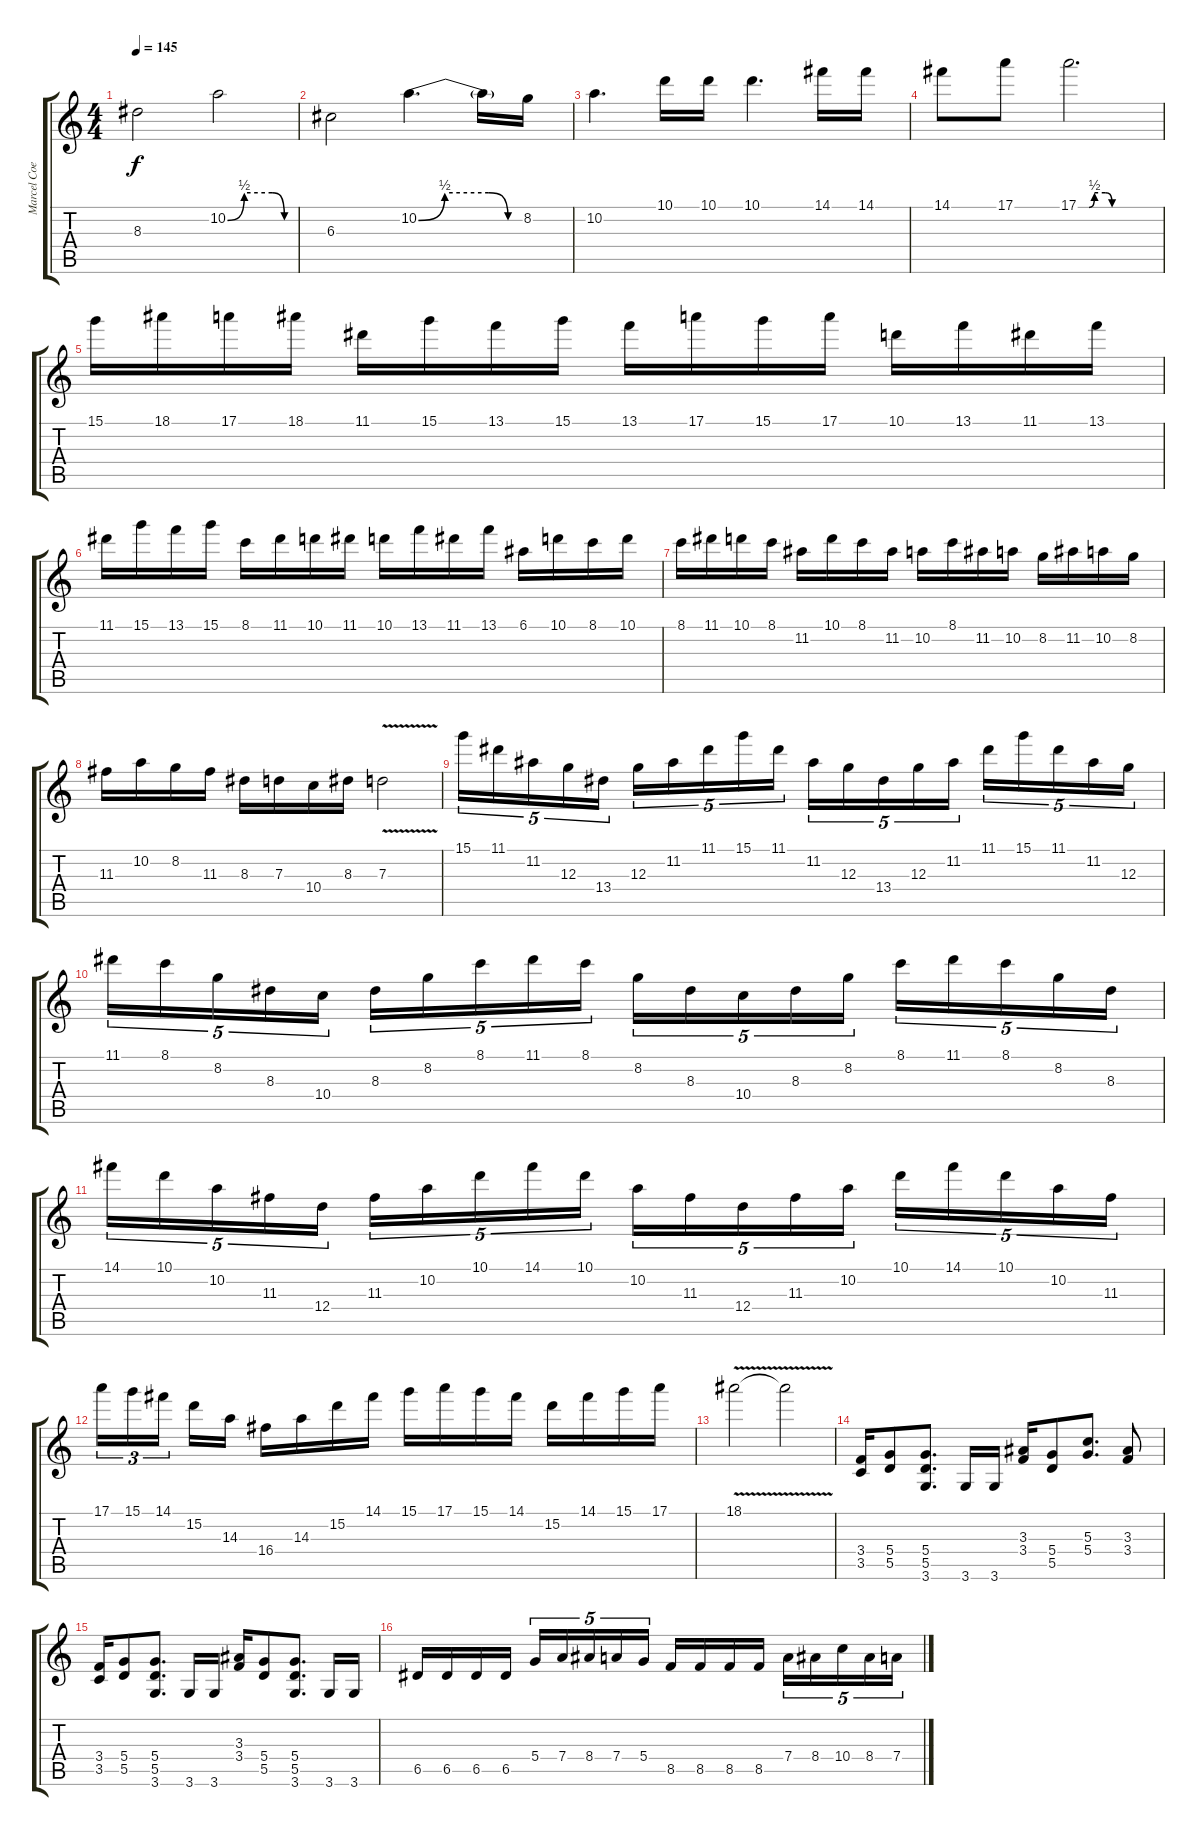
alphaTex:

\track ("Marcel Coenen" "Marcel Coe") {instrument distortionguitar}
\staff {score tabs}
\tuning (E4 B3 G3 D3 A2 E2) {hide}
\ts (4 4)
\tempo 145
\clef g2
\ks c
8.3.2{dy f} 10.2{be (custom 0 0 15 2 40 2 51 0 60 0)}.2 |
6.3.2 10.2{be (custom 0 0 15 2 40 2 51 0 60 0)}.4{d} 10.2{t}.16 8.2.16 |
10.2.4{d} 10.1.16 10.1.16 10.1.4{d} 14.1.16 14.1.16 |
14.1.8 17.1.8 17.1{be (custom 0 0 8 0 12 2 20 2 25 0 30 0 60 0)}.2{d} |
15.1.16 18.1.16 17.1.16 18.1.16 11.1.16 15.1.16 13.1.16 15.1.16 13.1.16 17.1.16 15.1.16 17.1.16 10.1.16 13.1.16 11.1.16 13.1.16 |
11.1.16 15.1.16 13.1.16 15.1.16 8.1.16 11.1.16 10.1.16 11.1.16 10.1.16 13.1.16 11.1.16 13.1.16 6.1.16 10.1.16 8.1.16 10.1.16 |
8.1.16 11.1.16 10.1.16 8.1.16 11.2.16 10.1.16 8.1.16 11.2.16 10.2.16 8.1.16 11.2.16 10.2.16 8.2.16 11.2.16 10.2.16 8.2.16 |
11.3.16 10.2.16 8.2.16 11.3.16 8.3.16 7.3.16 10.4.16 8.3.16 7.3{v}.2 |
15.1.16{tu (5 4)} 11.1.16{tu (5 4)} 11.2.16{tu (5 4)} 12.3.16{tu (5 4)} 13.4.16{tu (5 4)} 12.3.16{tu (5 4)} 11.2.16{tu (5 4)} 11.1.16{tu (5 4)} 15.1.16{tu (5 4)} 11.1.16{tu (5 4)} 11.2.16{tu (5 4)} 12.3.16{tu (5 4)} 13.4.16{tu (5 4)} 12.3.16{tu (5 4)} 11.2.16{tu (5 4)} 11.1.16{tu (5 4)} 15.1.16{tu (5 4)} 11.1.16{tu (5 4)} 11.2.16{tu (5 4)} 12.3.16{tu (5 4)} |
11.1.16{tu (5 4)} 8.1.16{tu (5 4)} 8.2.16{tu (5 4)} 8.3.16{tu (5 4)} 10.4.16{tu (5 4)} 8.3.16{tu (5 4)} 8.2.16{tu (5 4)} 8.1.16{tu (5 4)} 11.1.16{tu (5 4)} 8.1.16{tu (5 4)} 8.2.16{tu (5 4)} 8.3.16{tu (5 4)} 10.4.16{tu (5 4)} 8.3.16{tu (5 4)} 8.2.16{tu (5 4)} 8.1.16{tu (5 4)} 11.1.16{tu (5 4)} 8.1.16{tu (5 4)} 8.2.16{tu (5 4)} 8.3.16{tu (5 4)} |
14.1.16{tu (5 4)} 10.1.16{tu (5 4)} 10.2.16{tu (5 4)} 11.3.16{tu (5 4)} 12.4.16{tu (5 4)} 11.3.16{tu (5 4)} 10.2.16{tu (5 4)} 10.1.16{tu (5 4)} 14.1.16{tu (5 4)} 10.1.16{tu (5 4)} 10.2.16{tu (5 4)} 11.3.16{tu (5 4)} 12.4.16{tu (5 4)} 11.3.16{tu (5 4)} 10.2.16{tu (5 4)} 10.1.16{tu (5 4)} 14.1.16{tu (5 4)} 10.1.16{tu (5 4)} 10.2.16{tu (5 4)} 11.3.16{tu (5 4)} |
17.1.16{tu (3 2)} 15.1.16{tu (3 2)} 14.1.16{tu (3 2) beam splitsecondary} 15.2.16 14.3.16 16.4.16 14.3.16 15.2.16 14.1.16 15.1.16 17.1.16 15.1.16 14.1.16 15.2.16 14.1.16 15.1.16 17.1.16 |
18.1{v}.2 18.1{t}.2 |
(3.4 3.5).16 (5.4 5.5).8 (5.4 5.5 3.6).8{d} 3.6.16 3.6.16 (3.3 3.4).16 (5.4 5.5).8 (5.3 5.4).8{d} (3.3 3.4).8 |
(3.4 3.5).16 (5.4 5.5).8 (5.4 5.5 3.6).8{d} 3.6.16 3.6.16 (3.3 3.4).16 (5.4 5.5).8 (5.4 5.5 3.6).8{d} 3.6.16 3.6.16 |
6.5.16 6.5.16 6.5.16 6.5.16 5.4.16{tu (5 4)} 7.4.16{tu (5 4)} 8.4.16{tu (5 4)} 7.4.16{tu (5 4)} 5.4.16{tu (5 4)} 8.5.16 8.5.16 8.5.16 8.5.16 7.4.16{tu (5 4)} 8.4.16{tu (5 4)} 10.4.16{tu (5 4)} 8.4.16{tu (5 4)} 7.4.16{tu (5 4)}
